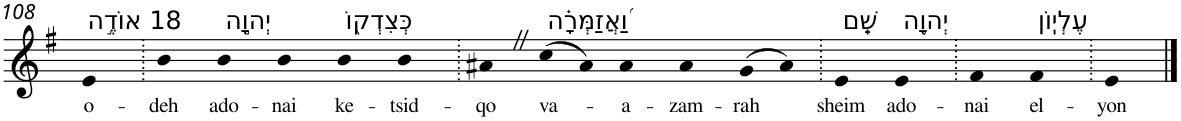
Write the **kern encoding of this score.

**kern	**text
*part1	*part1
*staff1	*staff1
*I"Piano	*
*I'Pno	*
!!LO:PB:g=z
*clefG2	*
*k[f#]	*
*G:	*
=108	=108
!LO:TX:a:t=18 אוֹדֶ֣ה	!
!	!LO:LY:b
4e	o-
=109.	=109.
!	!LO:LY:b
4b	-deh
!LO:TX:a:t=יְהוָ֣ה	!
!	!LO:LY:b
4b	ado-
!	!LO:LY:b
4b	-nai
!LO:TX:a:t=כְּצִדְק֑וֹ	!
!	!LO:LY:b
4b	ke-
!	!LO:LY:b
4b	-tsid-
=110.	=110.
!	!LO:LY:b
4a#XZ	-qo
!LO:TX:a:t=וַ֝אֲזַמְּרָ֗ה	!
!	!LO:LY:b
(>8cc	va-
8a#)	.
!	!LO:LY:b
4a#	-a-
!	!LO:LY:b
4a#	-zam-
!	!LO:LY:b
(>8g	-rah
8a#)	.
=111.	=111.
!LO:TX:a:t=שֵֽׁם	!
!	!LO:LY:b
4e	sheim
!LO:TX:a:t=יְהוָ֥ה	!
!	!LO:LY:b
4e	ado-
=112.	=112.
!	!LO:LY:b
4f#	-nai
!LO:TX:a:t=עֶלְיֽוֹן	!
!	!LO:LY:b
4f#	el-
=113.	=113.
!	!LO:LY:b
4e	-yon
==	==
*-	*-
